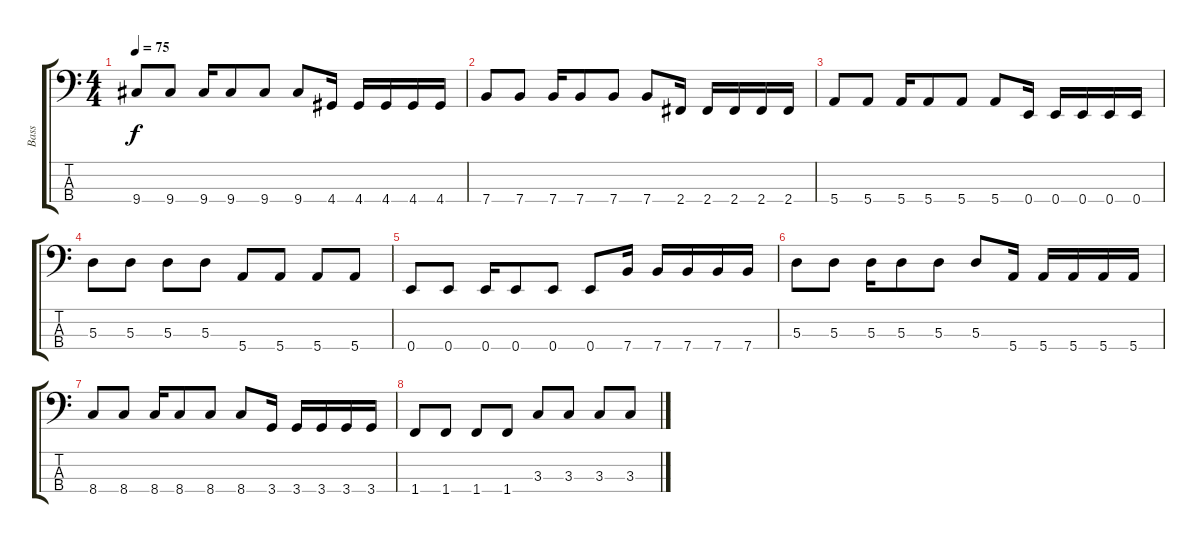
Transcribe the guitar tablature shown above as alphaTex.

\track ("Bass" "Bass") {instrument electricbassfinger}
\staff {score tabs}
\tuning (G2 D2 A1 E1) {hide}
\ts (4 4)
\tempo 75
\clef f4
\ks c
9.4.8{dy f} 9.4.8 9.4.16 9.4.8 9.4.8 9.4.8 4.4.16 4.4.16 4.4.16 4.4.16 4.4.16 |
7.4.8 7.4.8 7.4.16 7.4.8 7.4.8 7.4.8 2.4.16 2.4.16 2.4.16 2.4.16 2.4.16 |
5.4.8 5.4.8 5.4.16 5.4.8 5.4.8 5.4.8 0.4.16 0.4.16 0.4.16 0.4.16 0.4.16 |
5.3.8 5.3.8 5.3.8 5.3.8 5.4.8 5.4.8 5.4.8 5.4.8 |
0.4.8 0.4.8 0.4.16 0.4.8 0.4.8 0.4.8 7.4.16 7.4.16 7.4.16 7.4.16 7.4.16 |
5.3.8 5.3.8 5.3.16 5.3.8 5.3.8 5.3.8 5.4.16 5.4.16 5.4.16 5.4.16 5.4.16 |
8.4.8 8.4.8 8.4.16 8.4.8 8.4.8 8.4.8 3.4.16 3.4.16 3.4.16 3.4.16 3.4.16 |
1.4.8 1.4.8 1.4.8 1.4.8 3.3.8 3.3.8 3.3.8 3.3.8
